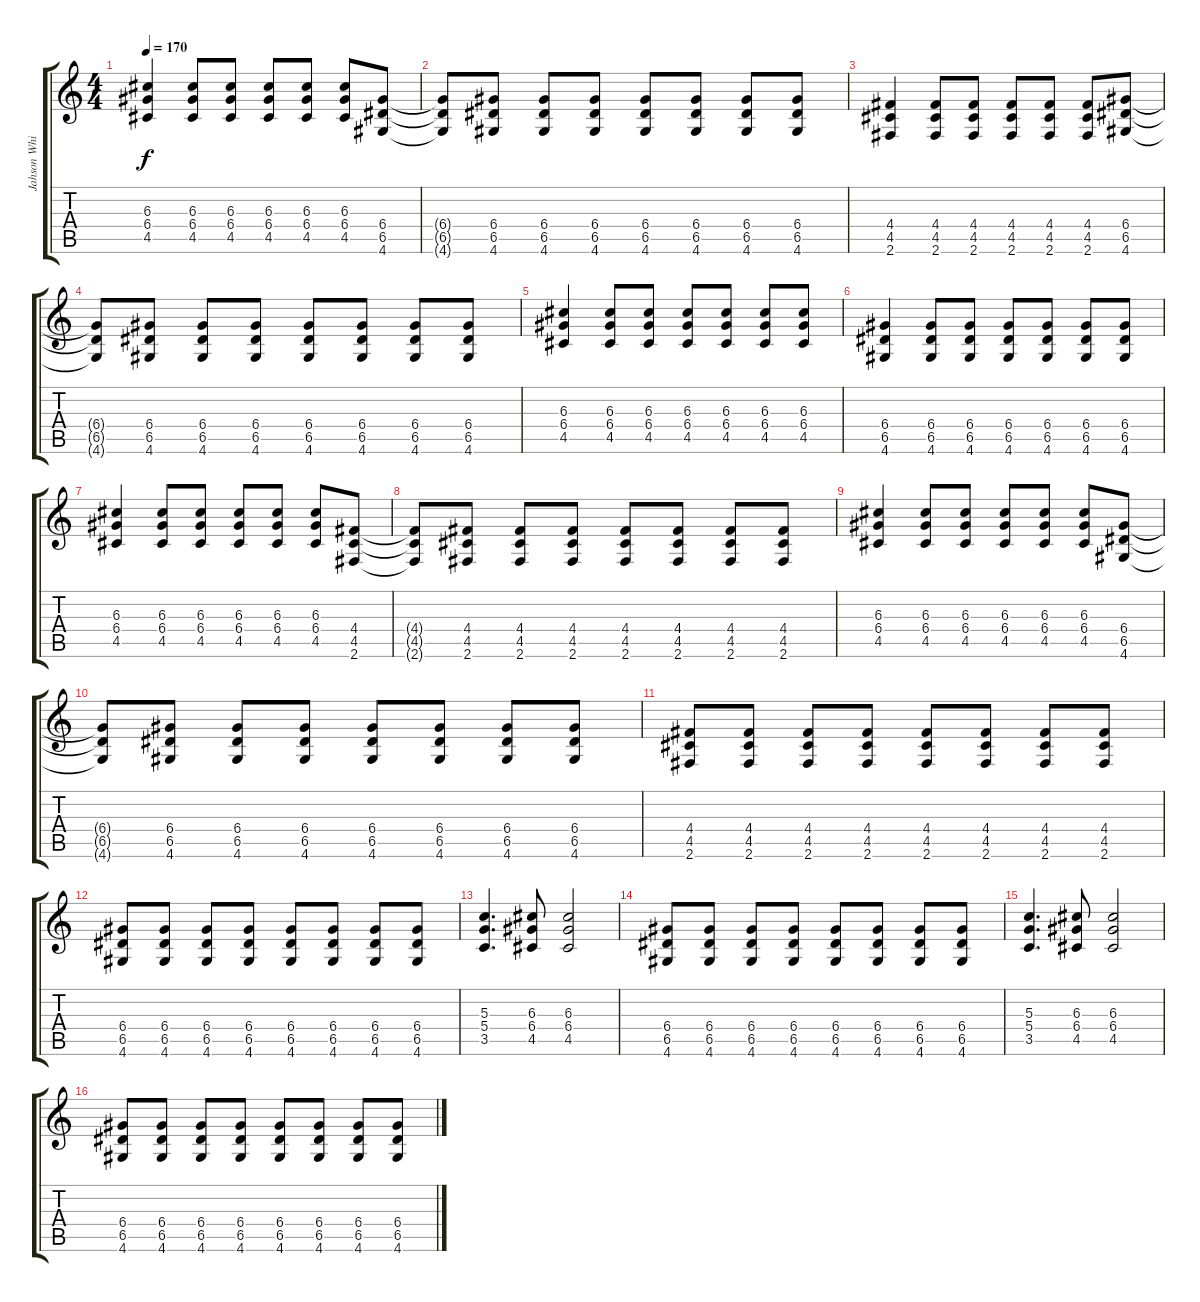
\track ("Jahson White" "Jahson Whi") {instrument distortionguitar}
\staff {score tabs}
\tuning (E4 B3 G3 D3 A2 E2) {hide}
\ts (4 4)
\tempo 170
\clef g2
\ks c
(6.3 6.4 4.5).4{dy f} (6.3 6.4 4.5).8 (6.3 6.4 4.5).8 (6.3 6.4 4.5).8 (6.3 6.4 4.5).8 (6.3 6.4 4.5).8 (6.4 6.5 4.6).8 |
(6.4{t} 6.5{t} 4.6{t}).8 (6.4 6.5 4.6).8 (6.4 6.5 4.6).8 (6.4 6.5 4.6).8 (6.4 6.5 4.6).8 (6.4 6.5 4.6).8 (6.4 6.5 4.6).8 (6.4 6.5 4.6).8 |
(4.4 4.5 2.6).4 (4.4 4.5 2.6).8 (4.4 4.5 2.6).8 (4.4 4.5 2.6).8 (4.4 4.5 2.6).8 (4.4 4.5 2.6).8 (6.4 6.5 4.6).8 |
(6.4{t} 6.5{t} 4.6{t}).8 (6.4 6.5 4.6).8 (6.4 6.5 4.6).8 (6.4 6.5 4.6).8 (6.4 6.5 4.6).8 (6.4 6.5 4.6).8 (6.4 6.5 4.6).8 (6.4 6.5 4.6).8 |
(6.3 6.4 4.5).4 (6.3 6.4 4.5).8 (6.3 6.4 4.5).8 (6.3 6.4 4.5).8 (6.3 6.4 4.5).8 (6.3 6.4 4.5).8 (6.3 6.4 4.5).8 |
(6.4 6.5 4.6).4 (6.4 6.5 4.6).8 (6.4 6.5 4.6).8 (6.4 6.5 4.6).8 (6.4 6.5 4.6).8 (6.4 6.5 4.6).8 (6.4 6.5 4.6).8 |
(6.3 6.4 4.5).4 (6.3 6.4 4.5).8 (6.3 6.4 4.5).8 (6.3 6.4 4.5).8 (6.3 6.4 4.5).8 (6.3 6.4 4.5).8 (4.4 4.5 2.6).8 |
(4.4{t} 4.5{t} 2.6{t}).8 (4.4 4.5 2.6).8 (4.4 4.5 2.6).8 (4.4 4.5 2.6).8 (4.4 4.5 2.6).8 (4.4 4.5 2.6).8 (4.4 4.5 2.6).8 (4.4 4.5 2.6).8 |
(6.3 6.4 4.5).4 (6.3 6.4 4.5).8 (6.3 6.4 4.5).8 (6.3 6.4 4.5).8 (6.3 6.4 4.5).8 (6.3 6.4 4.5).8 (6.4 6.5 4.6).8 |
(6.4{t} 6.5{t} 4.6{t}).8 (6.4 6.5 4.6).8 (6.4 6.5 4.6).8 (6.4 6.5 4.6).8 (6.4 6.5 4.6).8 (6.4 6.5 4.6).8 (6.4 6.5 4.6).8 (6.4 6.5 4.6).8 |
(4.4 4.5 2.6).8 (4.4 4.5 2.6).8 (4.4 4.5 2.6).8 (4.4 4.5 2.6).8 (4.4 4.5 2.6).8 (4.4 4.5 2.6).8 (4.4 4.5 2.6).8 (4.4 4.5 2.6).8 |
(6.4 6.5 4.6).8 (6.4 6.5 4.6).8 (6.4 6.5 4.6).8 (6.4 6.5 4.6).8 (6.4 6.5 4.6).8 (6.4 6.5 4.6).8 (6.4 6.5 4.6).8 (6.4 6.5 4.6).8 |
(5.3 5.4 3.5).4{d} (6.3 6.4 4.5).8 (6.3 6.4 4.5).2 |
(6.4 6.5 4.6).8 (6.4 6.5 4.6).8 (6.4 6.5 4.6).8 (6.4 6.5 4.6).8 (6.4 6.5 4.6).8 (6.4 6.5 4.6).8 (6.4 6.5 4.6).8 (6.4 6.5 4.6).8 |
(5.3 5.4 3.5).4{d} (6.3 6.4 4.5).8 (6.3 6.4 4.5).2 |
(6.4 6.5 4.6).8 (6.4 6.5 4.6).8 (6.4 6.5 4.6).8 (6.4 6.5 4.6).8 (6.4 6.5 4.6).8 (6.4 6.5 4.6).8 (6.4 6.5 4.6).8 (6.4 6.5 4.6).8
